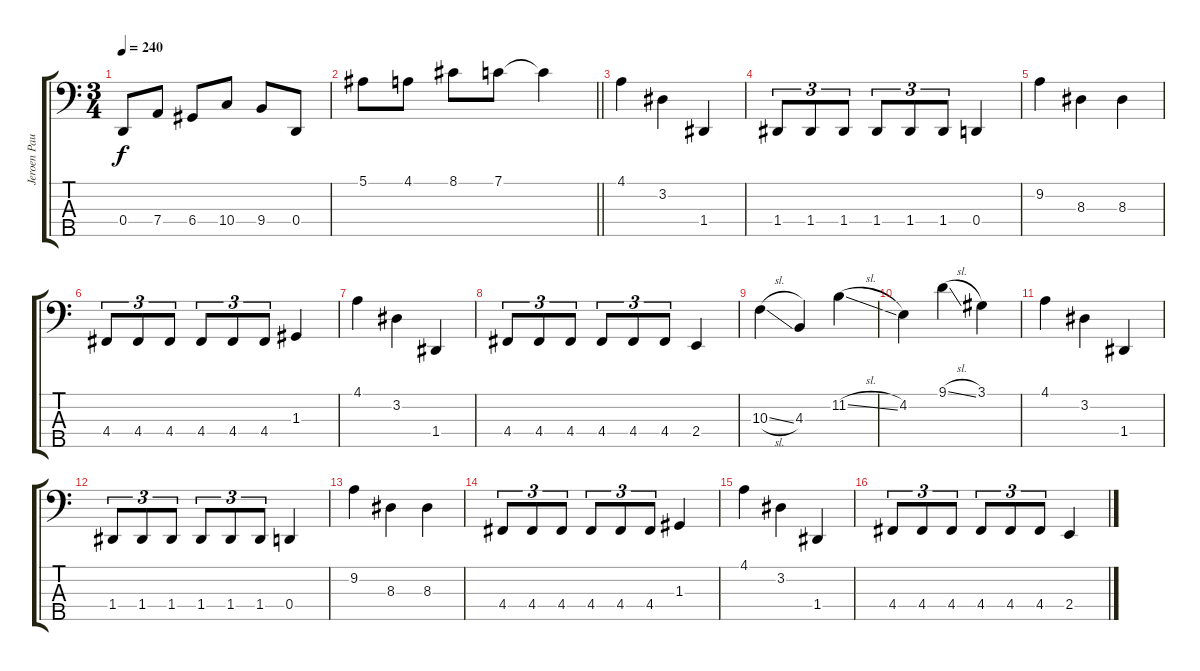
\track ("Jeroen Paul Thesseling - bass" "Jeroen Pau") {instrument fretlessbass}
\staff {score tabs}
\tuning (F2 C2 G1 D1 A0) {hide}
\ts (3 4)
\tempo 240
\clef f4
\ks c
0.4.8{dy f} 7.4.8 6.4.8 10.4.8 9.4.8 0.4.8 |
\barLineRight lightlight
5.1.8 4.1.8 8.1.8 7.1.8 7.1{t}.4 |
4.1.4 3.2.4 1.4.4 |
1.4.8{tu (3 2)} 1.4.8{tu (3 2)} 1.4.8{tu (3 2)} 1.4.8{tu (3 2)} 1.4.8{tu (3 2)} 1.4.8{tu (3 2)} 0.4.4 |
9.2.4 8.3.4 8.3.4 |
4.4.8{tu (3 2)} 4.4.8{tu (3 2)} 4.4.8{tu (3 2)} 4.4.8{tu (3 2)} 4.4.8{tu (3 2)} 4.4.8{tu (3 2)} 1.3.4 |
4.1.4 3.2.4 1.4.4 |
4.4.8{tu (3 2)} 4.4.8{tu (3 2)} 4.4.8{tu (3 2)} 4.4.8{tu (3 2)} 4.4.8{tu (3 2)} 4.4.8{tu (3 2)} 2.4.4 |
10.3{sl}.4 4.3.4 11.2{sl}.4 |
4.2.4 9.1{sl}.4 3.1.4 |
4.1.4 3.2.4 1.4.4 |
1.4.8{tu (3 2)} 1.4.8{tu (3 2)} 1.4.8{tu (3 2)} 1.4.8{tu (3 2)} 1.4.8{tu (3 2)} 1.4.8{tu (3 2)} 0.4.4 |
9.2.4 8.3.4 8.3.4 |
4.4.8{tu (3 2)} 4.4.8{tu (3 2)} 4.4.8{tu (3 2)} 4.4.8{tu (3 2)} 4.4.8{tu (3 2)} 4.4.8{tu (3 2)} 1.3.4 |
4.1.4 3.2.4 1.4.4 |
4.4.8{tu (3 2)} 4.4.8{tu (3 2)} 4.4.8{tu (3 2)} 4.4.8{tu (3 2)} 4.4.8{tu (3 2)} 4.4.8{tu (3 2)} 2.4.4
